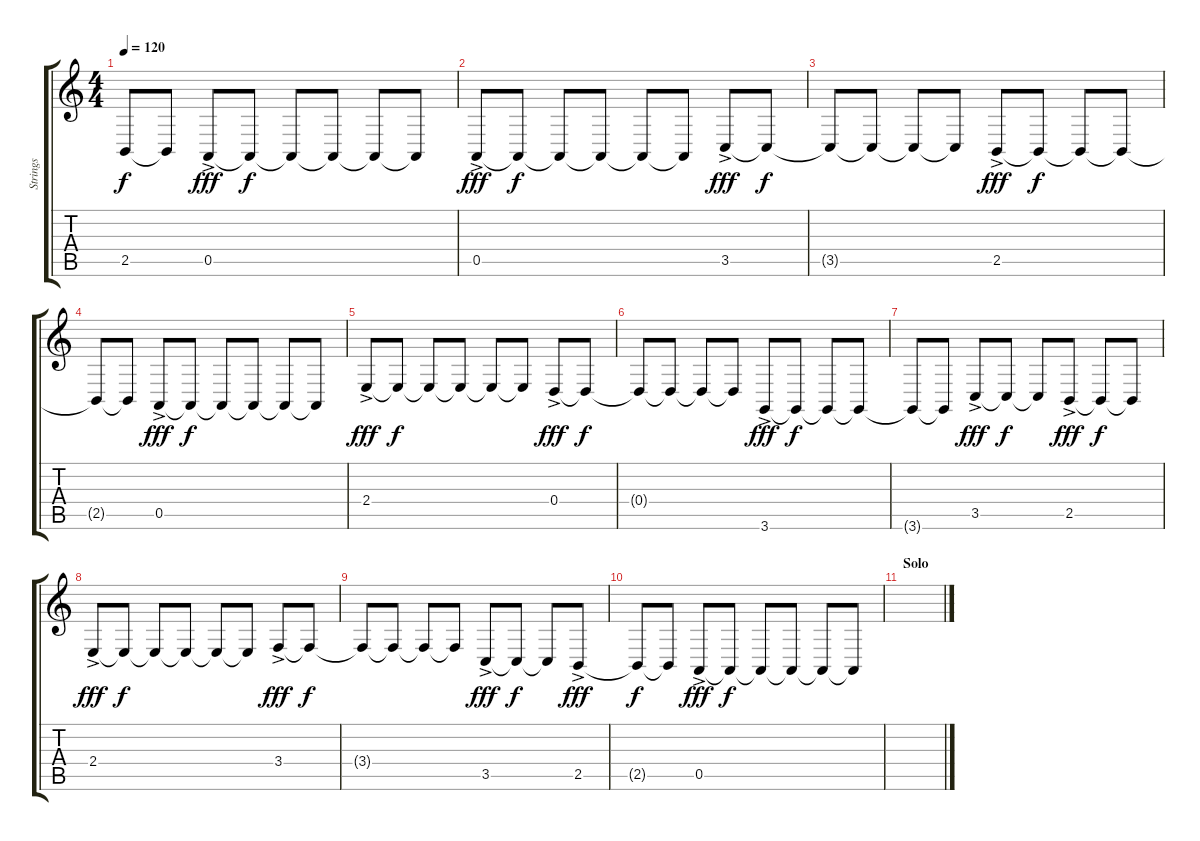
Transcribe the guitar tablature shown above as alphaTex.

\track ("Strings" "Strings") {instrument stringensemble1}
\staff {score tabs}
\tuning (E4 B3 G3 D3 A2 E2) {hide}
\ts (4 4)
\tempo 120
\clef g2
\ks c
2.5{t}.8{dy f} 2.5{t}.8 0.5{ac}.8{dy fff} 0.5{t}.8{dy f} 0.5{t}.8 0.5{t}.8 0.5{t}.8 0.5{t}.8 |
0.5{ac}.8{dy fff} 0.5{t}.8{dy f} 0.5{t}.8 0.5{t}.8 0.5{t}.8 0.5{t}.8 3.5{ac}.8{dy fff} 3.5{t}.8{dy f} |
3.5{t}.8 3.5{t}.8 3.5{t}.8 3.5{t}.8 2.5{ac}.8{dy fff} 2.5{t}.8{dy f} 2.5{t}.8 2.5{t}.8 |
2.5{t}.8 2.5{t}.8 0.5{ac}.8{dy fff} 0.5{t}.8{dy f} 0.5{t}.8 0.5{t}.8 0.5{t}.8 0.5{t}.8 |
2.4{ac}.8{dy fff} 2.4{t}.8{dy f} 2.4{t}.8 2.4{t}.8 2.4{t}.8 2.4{t}.8 0.4{ac}.8{dy fff} 0.4{t}.8{dy f} |
0.4{t}.8 0.4{t}.8 0.4{t}.8 0.4{t}.8 3.6{ac}.8{dy fff} 3.6{t}.8{dy f} 3.6{t}.8 3.6{t}.8 |
3.6{t}.8 3.6{t}.8 3.5{ac}.8{dy fff} 3.5{t}.8{dy f} 3.5{t}.8 2.5{ac}.8{dy fff} 2.5{t}.8{dy f} 2.5{t}.8 |
2.4{ac}.8{dy fff} 2.4{t}.8{dy f} 2.4{t}.8 2.4{t}.8 2.4{t}.8 2.4{t}.8 3.4{ac}.8{dy fff} 3.4{t}.8{dy f} |
3.4{t}.8 3.4{t}.8 3.4{t}.8 3.4{t}.8 3.5{ac}.8{dy fff} 3.5{t}.8{dy f} 3.5{t}.8 2.5{ac}.8{dy fff} |
2.5{t}.8{dy f} 2.5{t}.8 0.5{ac}.8{dy fff} 0.5{t}.8{dy f} 0.5{t}.8 0.5{t}.8 0.5{t}.8 0.5{t}.8 |
\section ("" "Solo")
